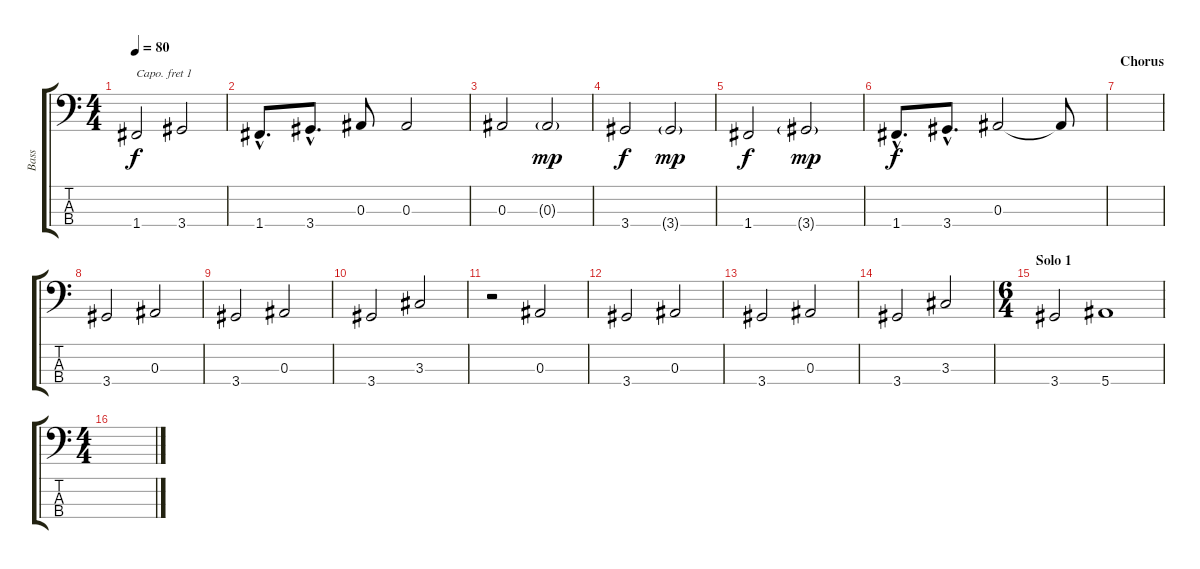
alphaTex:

\track ("Bass" "Bass") {instrument fretlessbass}
\staff {score tabs}
\capo 1
\tuning (G2 D2 A1 E1) {hide}
\ts (4 4)
\tempo 80
\clef f4
\ks c
1.4.2{dy f} 3.4.2 |
1.4{hac}.8{d} 3.4{hac}.8{d} 0.3.8 0.3.2 |
0.3.2 0.3{g}.2{dy mp} |
3.4.2{dy f} 3.4{g}.2{dy mp} |
1.4.2{dy f} 3.4{g}.2{dy mp} |
1.4{hac}.8{d dy f} 3.4{hac}.8{d} 0.3.2 0.3{t}.8 |
\section ("" "Chorus")
|
3.4.2 0.3.2 |
3.4.2 0.3.2 |
3.4.2 3.3.2 |
r.2 0.3.2 |
3.4.2 0.3.2 |
3.4.2 0.3.2 |
3.4.2 3.3.2 |
\ts (6 4)
\section ("" "Solo 1")
3.4.2 5.4.1 |
\ts (4 4)
